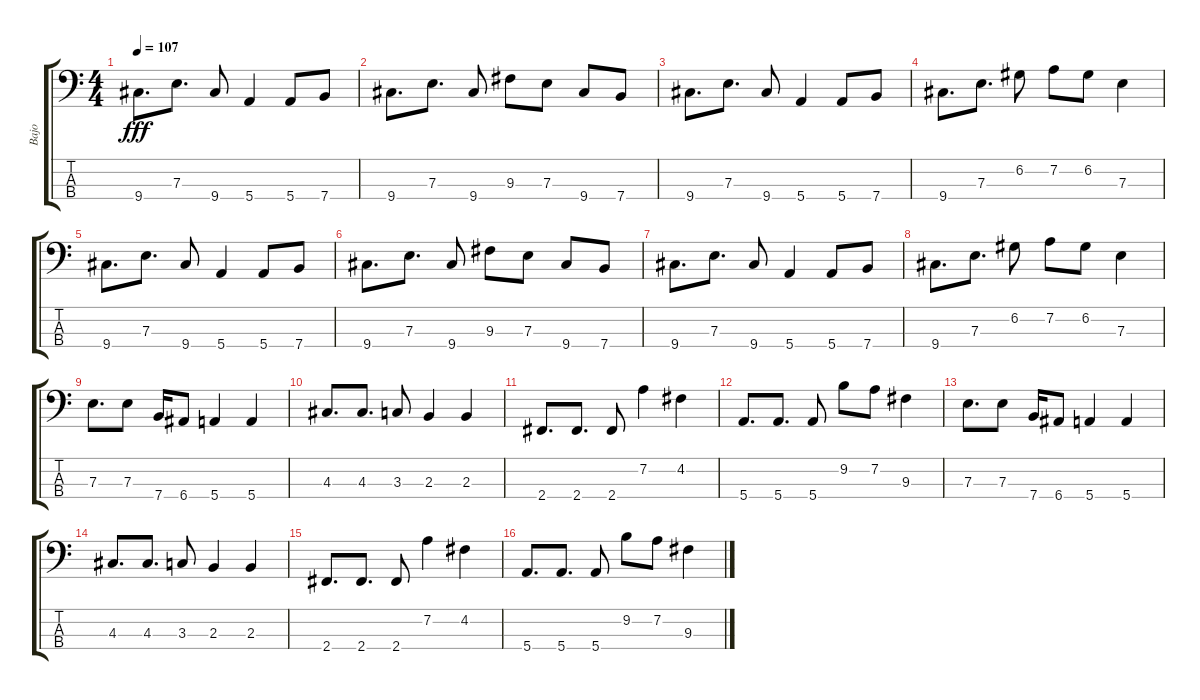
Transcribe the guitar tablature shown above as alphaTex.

\track ("Bajo" "Bajo") {instrument electricbasspick}
\staff {score tabs}
\tuning (G2 D2 A1 E1) {hide}
\ts (4 4)
\tempo 107
\clef f4
\ks c
9.4.8{d dy fff} 7.3.8{d} 9.4.8 5.4.4 5.4.8 7.4.8 |
9.4.8{d} 7.3.8{d} 9.4.8 9.3.8 7.3.8 9.4.8 7.4.8 |
9.4.8{d} 7.3.8{d} 9.4.8 5.4.4 5.4.8 7.4.8 |
9.4.8{d} 7.3.8{d} 6.2.8 7.2.8 6.2.8 7.3.4 |
9.4.8{d} 7.3.8{d} 9.4.8 5.4.4 5.4.8 7.4.8 |
9.4.8{d} 7.3.8{d} 9.4.8 9.3.8 7.3.8 9.4.8 7.4.8 |
9.4.8{d} 7.3.8{d} 9.4.8 5.4.4 5.4.8 7.4.8 |
9.4.8{d} 7.3.8{d} 6.2.8 7.2.8 6.2.8 7.3.4 |
7.3.8{d} 7.3.8 7.4.16 6.4.8 5.4.4 5.4.4 |
4.3.8{d} 4.3.8{d} 3.3.8 2.3.4 2.3.4 |
2.4.8{d} 2.4.8{d} 2.4.8 7.2.4 4.2.4 |
5.4.8{d} 5.4.8{d} 5.4.8 9.2.8 7.2.8 9.3.4 |
7.3.8{d} 7.3.8 7.4.16 6.4.8 5.4.4 5.4.4 |
4.3.8{d} 4.3.8{d} 3.3.8 2.3.4 2.3.4 |
2.4.8{d} 2.4.8{d} 2.4.8 7.2.4 4.2.4 |
5.4.8{d} 5.4.8{d} 5.4.8 9.2.8 7.2.8 9.3.4
